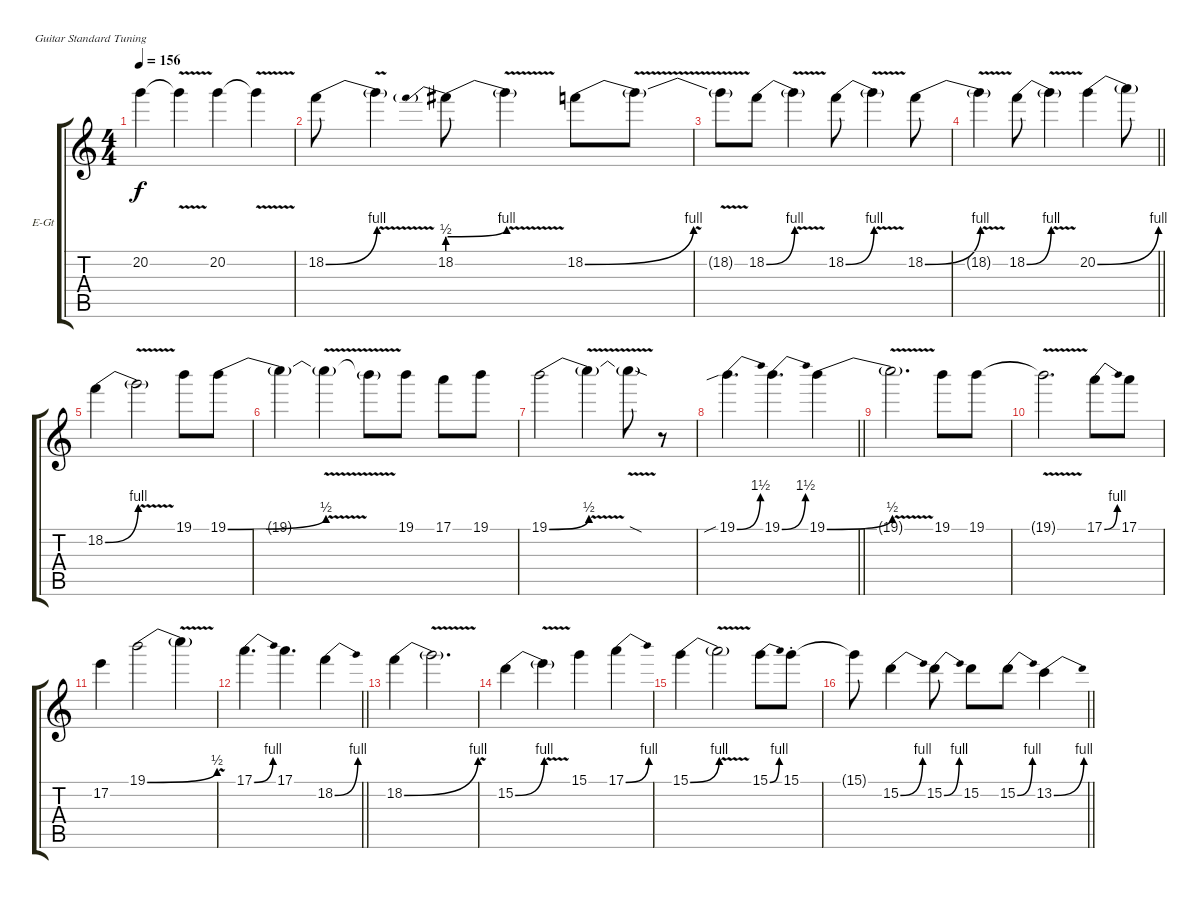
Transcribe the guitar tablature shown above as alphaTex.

\bracketExtendMode groupsimilarinstruments
\firstSystemTrackNameOrientation horizontal
\otherSystemsTrackNameOrientation horizontal
\track ("Ãèòàðà I" "E-Gt") {instrument distortionguitar}
\staff {score tabs}
\tuning (E4 B3 G3 D3 A2 E2)
\ts (4 4)
\tempo 156
\clef g2
\ks c
20.2.4{dy f} 20.2{v t}.4 20.2.4 20.2{v t}.4 |
18.2{be (bend 0 0 16.2 4)}.8 18.2{v t}.4 18.2{be (prebendbend 0 2 16.8 4)}.8 18.2{v t}.4 18.2{be (bend 0 0 16.2 4)}.8 18.2{v t}.8 |
18.2{v t}.8 18.2{be (bend 0 0 16.2 4)}.8 18.2{v t}.4 18.2{be (bend 0 0 16.2 4)}.8 18.2{v t}.4 18.2{be (bend 0 0 15.6 4)}.8 |
\barLineRight lightlight
18.2{v t}.4 18.2{be (bend 0 0 15.6 4)}.8 18.2{v t}.4 20.2{be (bend 0 0 20.4 4)}.4 20.2{t}.8 |
18.2{be (bend 0 0 16.2 4)}.4 18.2{v t}.2 19.1.8 19.1{be (bend 0 0 27.599999999999998 2)}.8 |
19.1{t}.4 19.1{v t}.4 19.1{t}.8 19.1.8 17.1.8 19.1.8 |
19.1{be (bend 0 0 29.4 2)}.2 19.1{v t}.4 19.1{v sod t}.8 r.8 |
\barLineRight lightlight
19.1{be (bend 0 0 18.599999999999998 6) sib}.4{d} 19.1{be (bend 0 0 19.2 6)}.4{d} 19.1{be (bend 0 0 36.6 2)}.4 |
19.1{v t}.2{d} 19.1.8 19.1.8 |
19.1{v t}.2{d} 17.1{be (bend 0 0 17.4 4)}.8 17.1.8 |
17.2.4 19.1{be (bend 0 0 31.799999999999997 2)}.2 19.1{v t}.4 |
\barLineRight lightlight
17.1{be (bend 0 0 16.8 4)}.4{d} 17.1.4{d} 18.2{be (bend 0 0 15 4)}.4 |
18.2{be (bend 0 0 15 4)}.4 18.2{v t}.2{d} |
15.2{be (bend 0 0 30 4)}.4 15.2{v t}.4 15.1.4 17.1{be (bend 0 0 15 4)}.4 |
15.1{be (bend 0 0 16.2 4)}.4 15.1{v t}.2 15.1{be (bend 0 0 16.8 4)}.8 15.1{st}.8 |
\barLineRight lightlight
15.1{t}.8 15.2{be (bend 0 0 15 4)}.4 15.2{be (bend 15 0 30.599999999999998 4)}.8 15.2.8 15.2{be (bend 0 0 16.2 4)}.8 13.2{be (bend 0 0 15 4)}.4
